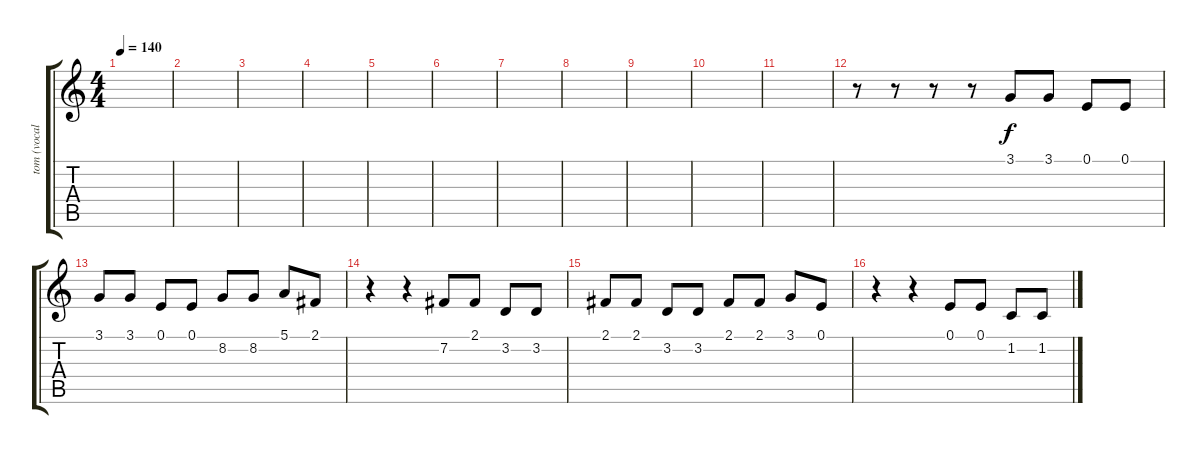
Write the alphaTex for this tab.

\track ("tom (vocal)" "tom (vocal") {instrument trumpet}
\staff {score tabs}
\tuning (E4 B3 G3 D3 A2 E2) {hide}
\ts (4 4)
\tempo 140
\clef g2
\ks c
|
|
|
|
|
|
|
|
|
|
|
r.8 r.8 r.8 r.8 3.1.8 3.1.8 0.1.8 0.1.8 |
3.1.8 3.1.8 0.1.8 0.1.8 8.2.8 8.2.8 5.1.8 2.1.8 |
r.4 r.4 7.2.8 2.1.8 3.2.8 3.2.8 |
2.1.8 2.1.8 3.2.8 3.2.8 2.1.8 2.1.8 3.1.8 0.1.8 |
r.4 r.4 0.1.8 0.1.8 1.2.8 1.2.8
